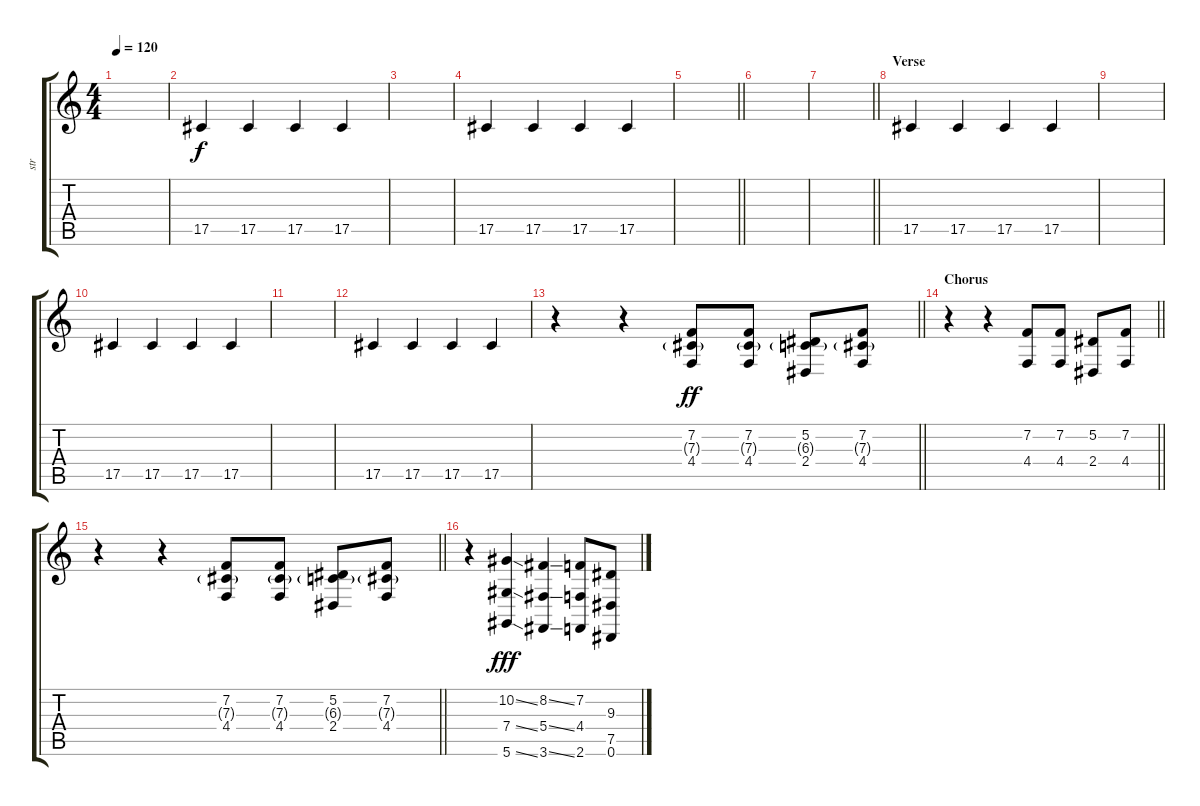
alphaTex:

\track ("str" "str") {instrument pizzicatostrings}
\staff {score tabs}
\tuning (Eb4 Bb3 Gb3 Db3 Ab2 Eb2) {hide}
\ts (4 4)
\tempo 120
\clef g2
\ks c
|
17.5.4 17.5.4 17.5.4 17.5.4 |
|
17.5.4 17.5.4 17.5.4 17.5.4 |
\barLineRight lightlight
|
|
\barLineRight lightlight
|
\section ("" "Verse")
17.5.4 17.5.4 17.5.4 17.5.4 |
|
17.5.4 17.5.4 17.5.4 17.5.4 |
|
17.5.4 17.5.4 17.5.4 17.5.4 |
\barLineRight lightlight
r.4 r.4 (7.2 7.3{g} 4.4).8{dy ff} (7.2 7.3{g} 4.4).8 (5.2 6.3{g} 2.4).8 (7.2 7.3{g} 4.4).8 |
\section ("" "Chorus")
\barLineRight lightlight
r.4 r.4 (7.2 4.4).8 (7.2 4.4).8 (5.2 2.4).8 (7.2 4.4).8 |
\barLineRight lightlight
r.4 r.4 (7.2 7.3{g} 4.4).8 (7.2 7.3{g} 4.4).8 (5.2 6.3{g} 2.4).8 (7.2 7.3{g} 4.4).8 |
r.4 (10.2{ss} 7.4{ss} 5.6{ss}).4{dy fff} (8.2{ss} 5.4{ss} 3.6{ss}).4 (7.2 4.4 2.6).8 (9.3 7.5 0.6).8
